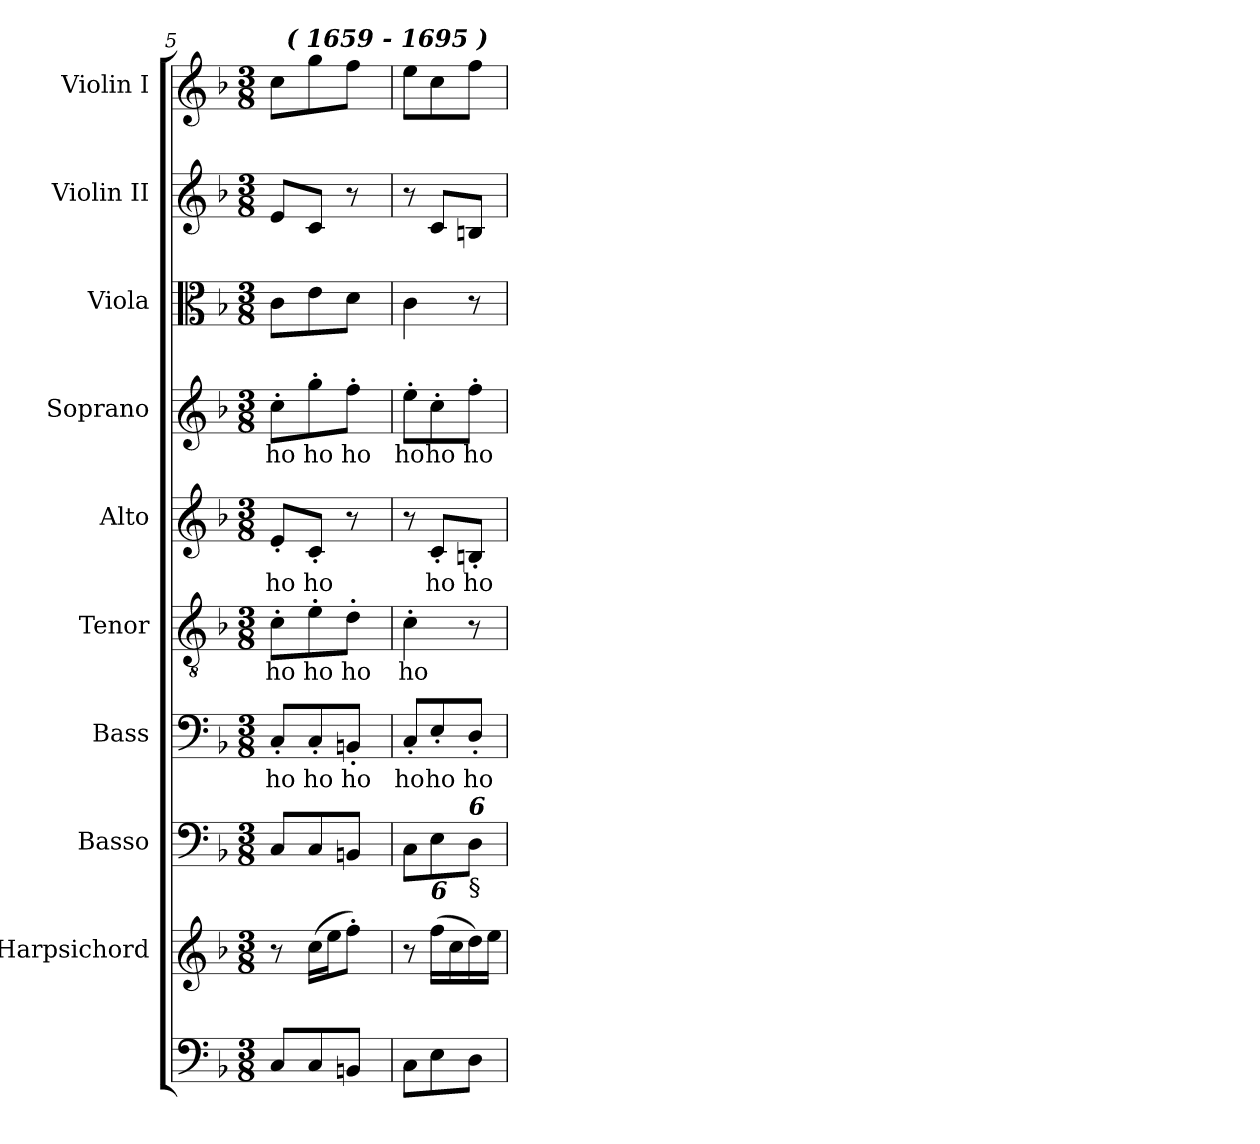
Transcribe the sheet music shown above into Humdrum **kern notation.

**kern	**kern	**kern	**kern	**text	**kern	**text	**kern	**text	**kern	**text	**kern	**kern	**kern
*part10	*part9	*part8	*part7	*part7	*part6	*part6	*part5	*part5	*part4	*part4	*part3	*part2	*part1
*staff10	*staff9	*staff8	*staff7	*staff7	*staff6	*staff6	*staff5	*staff5	*staff4	*staff4	*staff3	*staff2	*staff1
*	*I"Harpsichord	*I"Basso	*I"Bass	*	*I"Tenor	*	*I"Alto	*	*I"Soprano	*	*I"Viola	*I"Violin II	*I"Violin I
*	*	*	*I'B.	*	*I'T.	*	*I'A.	*	*I'S.	*	*I'Vla.	*I'Vln. II	*I'Vln. I
*clefF4	*clefG2	*clefF4	*clefF4	*	*clefGv2	*	*clefG2	*	*clefG2	*	*clefC3	*clefG2	*clefG2
*	*	*	*	*	*ITrd7c12	*	*	*	*	*	*	*	*
*k[b-]	*k[b-]	*k[b-]	*k[b-]	*	*k[b-]	*	*k[b-]	*	*k[b-]	*	*k[b-]	*k[b-]	*k[b-]
*d:	*d:	*d:	*d:	*	*d:	*	*d:	*	*d:	*	*d:	*d:	*d:
*M3/8	*M3/8	*M3/8	*M3/8	*	*M3/8	*	*M3/8	*	*M3/8	*	*M3/8	*M3/8	*M3/8
=5	=5	=5	=5	=5	=5	=5	=5	=5	=5	=5	=5	=5	=5
!	!	!	!	!LO:LY:b:color=#000000	!	!	!	!	!	!	!	!	!
!	!	!	!	!	!	!LO:LY:b:color=#000000	!	!	!	!	!	!	!
!	!	!	!	!	!	!	!	!LO:LY:b:color=#000000	!	!	!	!	!
!	!	!	!	!	!	!	!	!	!	!LO:LY:b:color=#000000	!	!	!
*	*	*	*	*	*	*	*	*	*	*	*	*	*^
8Ci/L	8r	8Ci/L	8C'i/L	ho	8C'i\L	ho	8e'i/L	ho	8cc'i\L	ho	8ci\L	8ei/L	8cci\L	32ryy
.	.	.	.	.	.	.	.	.	.	.	.	.	.	256.ryy
!	!	!	!	!	!	!	!	!	!	!	!	!	!	!LO:TX:a:Bi:t=( 1659 - 1695 )
.	.	.	.	.	.	.	.	.	.	.	.	.	.	4ryy
!	!	!	!	!LO:LY:b:color=#000000	!	!	!	!	!	!	!	!	!	!
!	!	!	!	!	!	!LO:LY:b:color=#000000	!	!	!	!	!	!	!	!
!	!	!	!	!	!	!	!	!LO:LY:b:color=#000000	!	!	!	!	!	!
!	!	!	!	!	!	!	!	!	!	!LO:LY:b:color=#000000	!	!	!	!
8Ci/	(16cci\LL	8Ci/	8C'i/	ho	8E'i\	ho	8c'i/J	ho	8gg'i\	ho	8ei\	8ci/J	8ggi\	.
.	16eei\J	.	.	.	.	.	.	.	.	.	.	.	.	.
!	!	!	!	!LO:LY:b:color=#000000	!	!	!	!	!	!	!	!	!	!
!	!	!	!	!	!	!LO:LY:b:color=#000000	!	!	!	!	!	!	!	!
!	!	!	!	!	!	!	!	!	!	!LO:LY:b:color=#000000	!	!	!	!
8BBni/J	8ff'i\J)	8BBni/J	8BBn'i/J	ho	8D'i\J	ho	8r	.	8ff'i\J	ho	8di\J	8r	8ffi\J	.
.	.	.	.	.	.	.	.	.	.	.	.	.	.	16ryy
.	.	.	.	.	.	.	.	.	.	.	.	.	.	64ryy
.	.	.	.	.	.	.	.	.	.	.	.	.	.	128ryy
.	.	.	.	.	.	.	.	.	.	.	.	.	.	512ryy
*	*	*	*	*	*	*	*	*	*	*	*	*	*v	*v
!!LO:PB:g=z
=6	=6	=6	=6	=6	=6	=6	=6	=6	=6	=6	=6	=6	=6
*	*	*	*	*	*	*	*	*	*	*	*	*	*^
!	!	!	!	!LO:LY:b:color=#000000	!	!	!	!	!	!	!	!	!	!
*	*	*	*	*	*	*	*	*	*	*	*	*	*v	*v
*	*	*	*	*	*	*	*	*	*	*	*	*	*^
!	!	!	!	!	!	!LO:LY:b:color=#000000	!	!	!	!	!	!	!	!
*	*	*	*	*	*	*	*	*	*	*	*	*	*v	*v
*	*	*	*	*	*	*	*	*	*	*	*	*	*^
!	!	!	!	!	!	!	!	!	!	!LO:LY:b:color=#000000	!	!	!	!
*	*	*	*	*	*	*	*	*	*	*	*	*	*v	*v
8Ci\L	8r	8Ci\L	8C'i/L	ho	4C'i\	ho	8r	.	8ee'i\L	ho	4ci\	8r	8eei\L
!	!	!	!	!LO:LY:b:color=#000000	!	!	!	!	!	!	!	!	!
!	!	!	!	!	!	!	!	!LO:LY:b:color=#000000	!	!	!	!	!
!	!	!LO:TX:b:Bi:t=6	!	!	!	!	!	!	!	!	!	!	!
!	!	!	!	!	!	!	!	!	!	!LO:LY:b:color=#000000	!	!	!
8Ei\	(16ffi\LL	8Ei\	8E'i/	ho	.	.	8c'i/L	ho	8cc'i\	ho	.	8ci/L	8cci\
.	16cci\	.	.	.	.	.	.	.	.	.	.	.	.
!	!	!	!	!LO:LY:b:color=#000000	!	!	!	!	!	!	!	!	!
!	!	!	!	!	!	!	!	!LO:LY:b:color=#000000	!	!	!	!	!
!	!	!LO:TX:b:t=§	!	!	!	!	!	!	!	!	!	!	!
!	!	!LO:TX:Bi:t=6	!	!	!	!	!	!	!	!	!	!	!
!	!	!	!	!	!	!	!	!	!	!LO:LY:b:color=#000000	!	!	!
8Di\J	16ddi\)	8Di\J	8D'i/J	ho	8r	.	8Bn'i/J	ho	8ff'i\J	ho	8r	8Bni/J	8ffi\J
.	16eei\JJ	.	.	.	.	.	.	.	.	.	.	.	.
=	=	=	=	=	=	=	=	=	=	=	=	=	=
*-	*-	*-	*-	*-	*-	*-	*-	*-	*-	*-	*-	*-	*-
